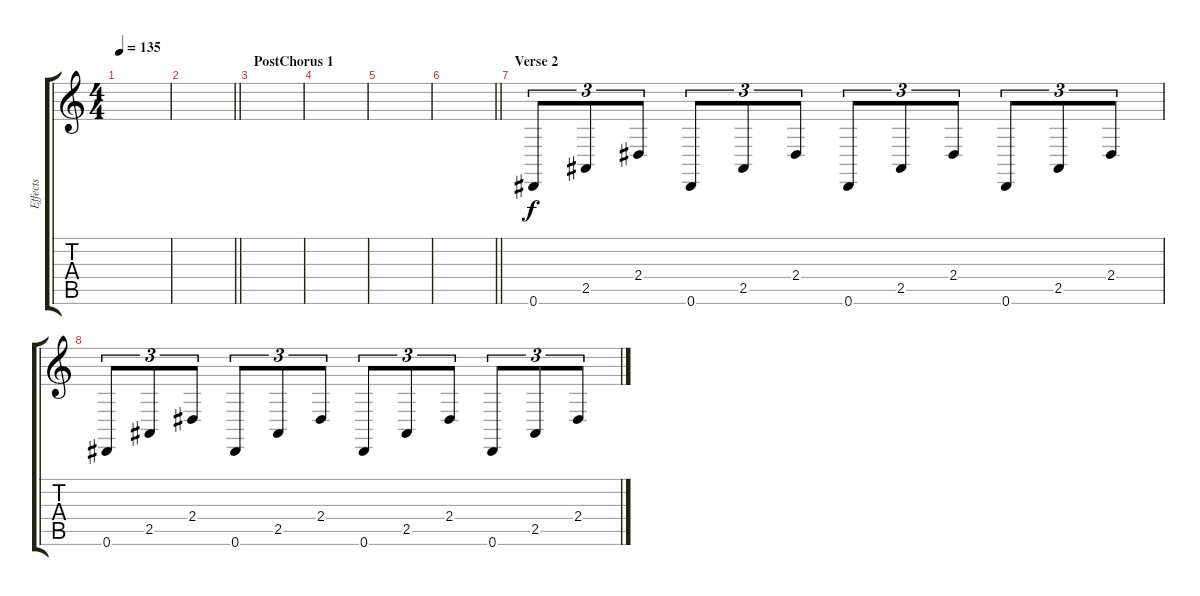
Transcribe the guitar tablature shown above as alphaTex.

\track ("Effects" "Effects") {instrument lead1square}
\staff {score tabs}
\tuning (Eb4 Bb3 Gb3 Db3 Ab2 Eb2) {hide}
\ts (4 4)
\tempo 135
\clef g2
\ks c
|
\barLineRight lightlight
|
\section ("" "PostChorus 1")
|
|
|
\barLineRight lightlight
|
\section ("" "Verse 2")
0.6.8{tu (3 2)} 2.5.8{tu (3 2)} 2.4.8{tu (3 2)} 0.6.8{tu (3 2)} 2.5.8{tu (3 2)} 2.4.8{tu (3 2)} 0.6.8{tu (3 2)} 2.5.8{tu (3 2)} 2.4.8{tu (3 2)} 0.6.8{tu (3 2)} 2.5.8{tu (3 2)} 2.4.8{tu (3 2)} |
0.6.8{tu (3 2)} 2.5.8{tu (3 2)} 2.4.8{tu (3 2)} 0.6.8{tu (3 2)} 2.5.8{tu (3 2)} 2.4.8{tu (3 2)} 0.6.8{tu (3 2)} 2.5.8{tu (3 2)} 2.4.8{tu (3 2)} 0.6.8{tu (3 2)} 2.5.8{tu (3 2)} 2.4.8{tu (3 2)}
